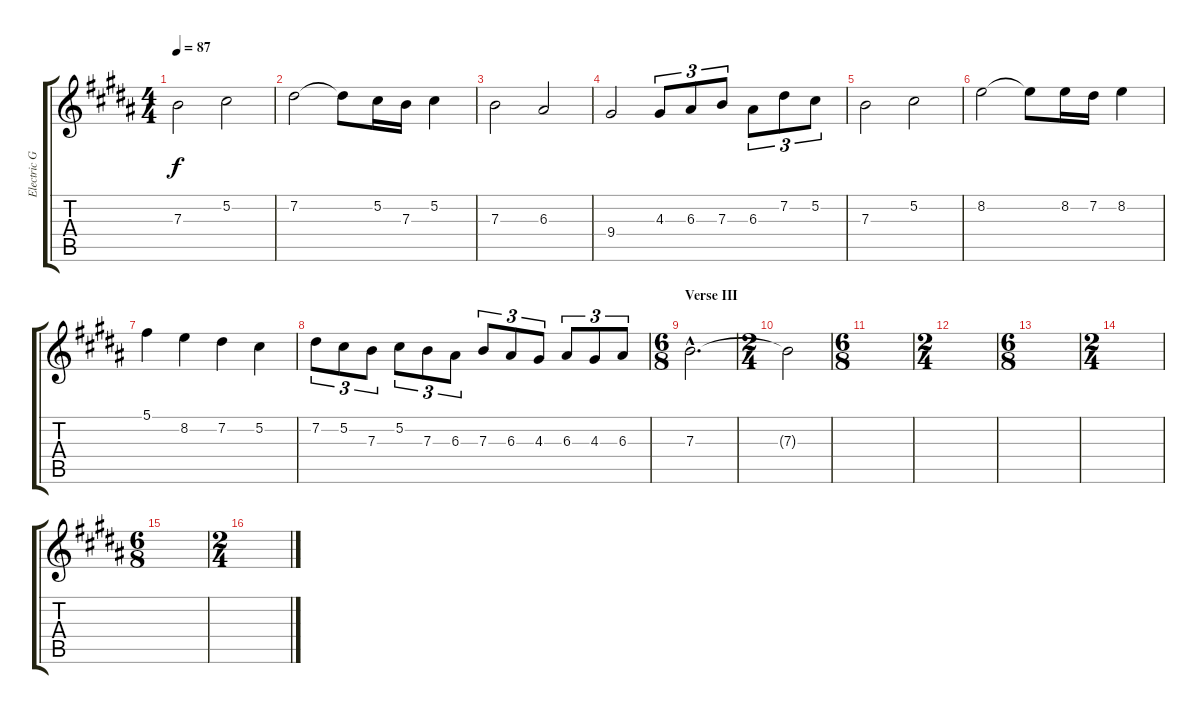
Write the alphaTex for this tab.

\track ("Electric Gutiar II" "Electric G") {instrument distortionguitar}
\staff {score tabs}
\tuning (Db4 Ab3 E3 B2 Gb2 Db2) {hide}
\ts (4 4)
\tempo 87
\clef g2
\ks b
7.3.2{dy f} 5.2.2 |
7.2.2 7.2{t}.8 5.2.16 7.3.16 5.2.4 |
7.3.2 6.3.2 |
9.4.2 4.3.8{tu (3 2)} 6.3.8{tu (3 2)} 7.3.8{tu (3 2)} 6.3.8{tu (3 2)} 7.2.8{tu (3 2)} 5.2.8{tu (3 2)} |
7.3.2 5.2.2 |
8.2.2 8.2{t}.8 8.2.16 7.2.16 8.2.4 |
5.1.4 8.2.4 7.2.4 5.2.4 |
7.2.8{tu (3 2)} 5.2.8{tu (3 2)} 7.3.8{tu (3 2)} 5.2.8{tu (3 2)} 7.3.8{tu (3 2)} 6.3.8{tu (3 2)} 7.3.8{tu (3 2)} 6.3.8{tu (3 2)} 4.3.8{tu (3 2)} 6.3.8{tu (3 2)} 4.3.8{tu (3 2)} 6.3.8{tu (3 2)} |
\ts (6 8)
\section ("" "Verse III")
7.3{hac}.2{d volume 0} |
\ts (2 4)
7.3{t}.2 |
\ts (6 8)
|
\ts (2 4)
|
\ts (6 8)
|
\ts (2 4)
|
\ts (6 8)
|
\ts (2 4)
